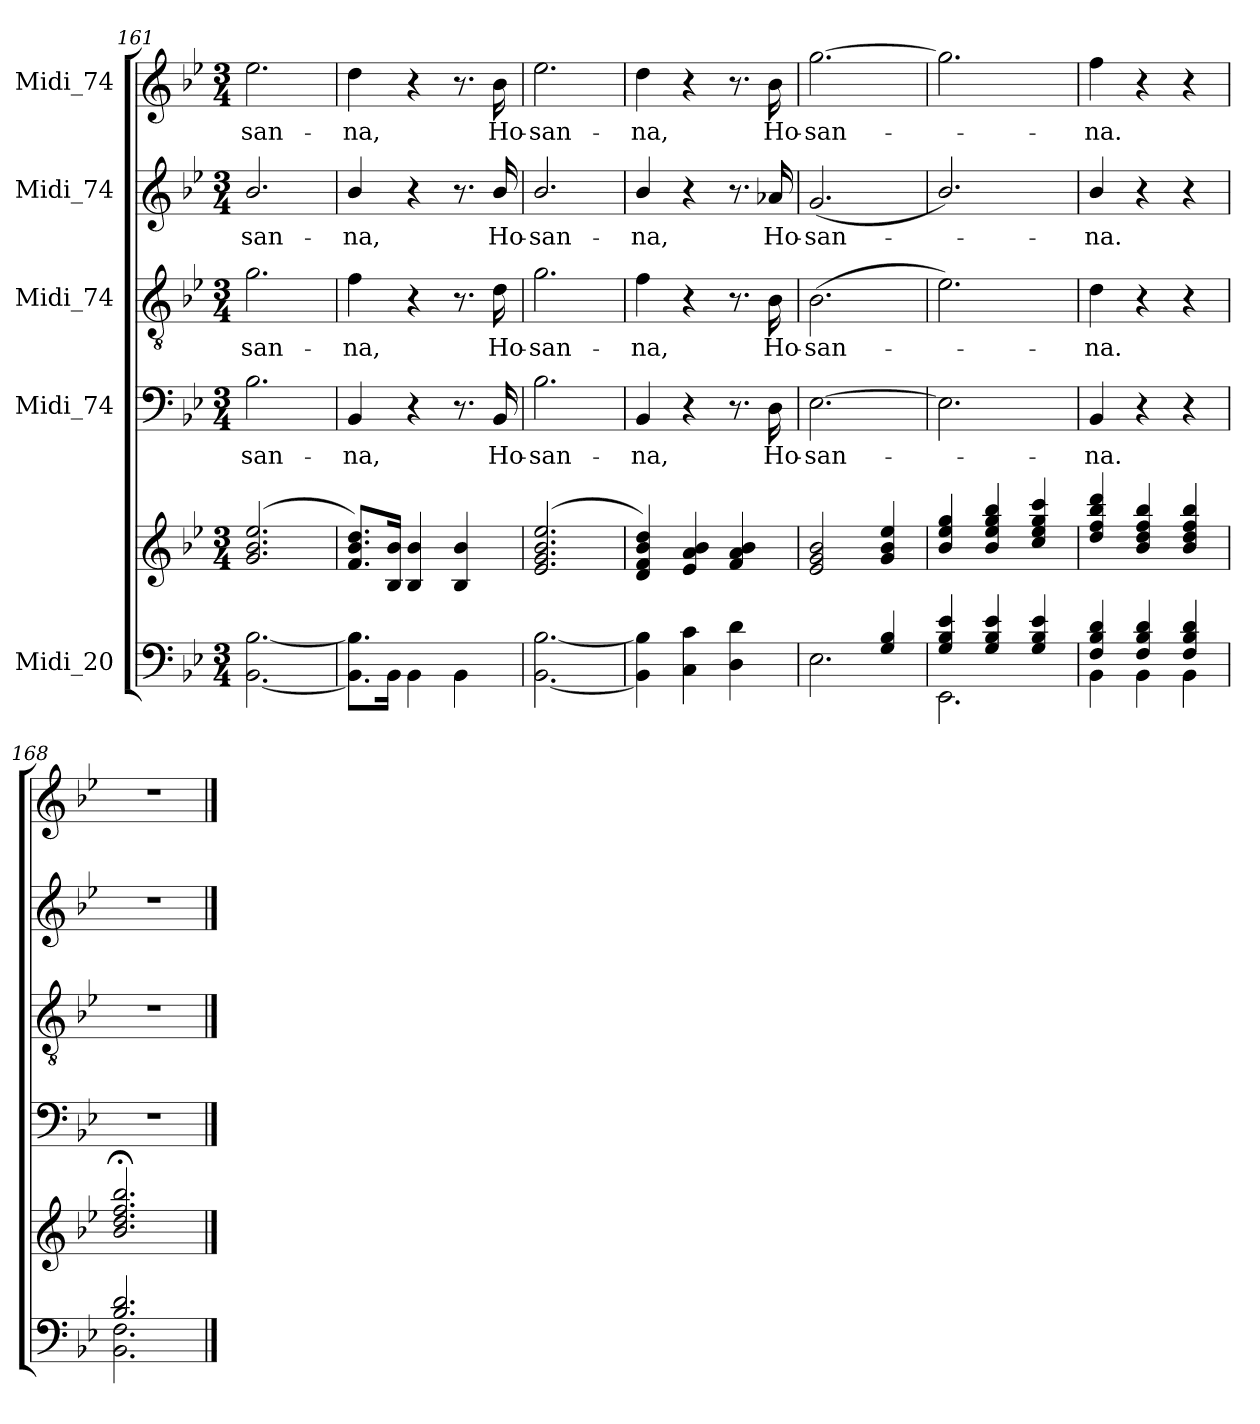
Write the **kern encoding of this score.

**kern	**kern	**kern	**text	**kern	**text	**kern	**text	**kern	**text
*part5	*part5	*part4	*part4	*part3	*part3	*part2	*part2	*part1	*part1
*staff6	*staff5	*staff4	*staff4	*staff3	*staff3	*staff2	*staff2	*staff1	*staff1
*I"Midi_20	*	*I"Midi_74	*	*I"Midi_74	*	*I"Midi_74	*	*I"Midi_74	*
*clefF4	*clefG2	*clefF4	*	*clefGv2	*	*clefG2	*	*clefG2	*
*k[b-e-]	*k[b-e-]	*k[b-e-]	*	*k[b-e-]	*	*k[b-e-]	*	*k[b-e-]	*
*B-:	*B-:	*B-:	*	*B-:	*	*B-:	*	*B-:	*
*M3/4	*M3/4	*M3/4	*	*M3/4	*	*M3/4	*	*M3/4	*
=161	=161	=161	=161	=161	=161	=161	=161	=161	=161
*	*^	*	*	*	*	*	*	*	*
!LO:N:vis=1	!	!LO:N:vis=1	!	!LO:LY:b	!	!LO:LY:b	!	!LO:LY:b	!	!LO:LY:b
*^	*	*	*	*	*	*	*	*	*	*
2.ryy	[2.BB-\ [2.B-\	(>2.g 2.b- 2.ee-	2.ryy	2.B-	-san-	2.g	-san-	2.b-/	-san-	2.ee-	-san-
=162	=162	=162	=162	=162	=162	=162	=162	=162	=162	=162	=162
!LO:N:vis=1	!	!	!LO:N:vis=1	!	!LO:LY:b	!	!LO:LY:b	!	!LO:LY:b	!	!LO:LY:b
2.ryy	8.BB-\] 8.B-\]L	8.f 8.b- 8.ddL)	2.ryy	4BB-	-na,	4f	-na,	4b-/	-na,	4dd	-na,
.	16BB-\J	16B- 16b-J	.	.	.	.	.	.	.	.	.
.	4BB-\	4B- 4b-	.	4r	.	4r	.	4r	.	4r	.
.	4BB-\	4B- 4b-	.	8.r	.	8.r	.	8.r	.	8.r	.
!	!	!	!	!	!LO:LY:b	!	!LO:LY:b	!	!LO:LY:b	!	!LO:LY:b
.	.	.	.	16BB-	Ho-	16d	Ho-	16b-/	Ho-	16b-	Ho-
=163	=163	=163	=163	=163	=163	=163	=163	=163	=163	=163	=163
!LO:N:vis=1	!	!	!LO:N:vis=1	!	!LO:LY:b	!	!LO:LY:b	!	!LO:LY:b	!	!LO:LY:b
2.ryy	[2.BB-\ [2.B-\	(<2.e- 2.g 2.b- 2.ee-	2.ryy	2.B-	-san-	2.g	-san-	2.b-/	-san-	2.ee-	-san-
=164	=164	=164	=164	=164	=164	=164	=164	=164	=164	=164	=164
!LO:N:vis=1	!	!	!LO:N:vis=1	!	!LO:LY:b	!	!LO:LY:b	!	!LO:LY:b	!	!LO:LY:b
2.ryy	4BB-\] 4B-\]	4d 4f 4b- 4dd)	2.ryy	4BB-	-na,	4f	-na,	4b-/	-na,	4dd	-na,
.	4C\ 4c\	4e- 4a 4b-	.	4r	.	4r	.	4r	.	4r	.
.	4D\ 4d\	4f 4a 4b-	.	8.r	.	8.r	.	8.r	.	8.r	.
!	!	!	!	!	!LO:LY:b	!	!LO:LY:b	!	!LO:LY:b	!	!LO:LY:b
.	.	.	.	16D	Ho-	16B-	Ho-	16a-X	Ho-	16b-	Ho-
=165	=165	=165	=165	=165	=165	=165	=165	=165	=165	=165	=165
!	!	!	!LO:N:vis=1	!	!LO:LY:b	!	!LO:LY:b	!	!LO:LY:b	!	!LO:LY:b
2ryy	2.E-\	2e- 2g 2b-	2.ryy	[2.E-	-san-	(>2.B-	-san-	(<2.g	-san-	[2.gg	-san-
4G/ 4B-/	.	4g 4b- 4ee-	.	.	.	.	.	.	.	.	.
=166	=166	=166	=166	=166	=166	=166	=166	=166	=166	=166	=166
!	!	!	!LO:N:vis=1	!	!	!	!	!	!	!	!
4G/ 4B-/ 4e-/	2.EE-\	4b- 4ee- 4gg	2.ryy	2.E-]	.	2.e-)	.	2.b-/)	.	2.gg]	.
4G/ 4B-/ 4e-/	.	4b- 4ee- 4gg 4bb-	.	.	.	.	.	.	.	.	.
4G/ 4B-/ 4e-/	.	4cc 4ee- 4gg 4ccc	.	.	.	.	.	.	.	.	.
=167	=167	=167	=167	=167	=167	=167	=167	=167	=167	=167	=167
!	!	!	!LO:N:vis=1	!	!LO:LY:b	!	!LO:LY:b	!	!LO:LY:b	!	!LO:LY:b
4F/ 4B-/ 4d/	4BB-\	4dd 4ff 4bb- 4ddd	2.ryy	4BB-	na.	4d	na.	4b-/	na.	4ff	na.
4F/ 4B-/ 4d/	4BB-\	4b- 4dd 4ff 4bb-	.	4r	.	4r	.	4r	.	4r	.
4F/ 4B-/ 4d/	4BB-\	4b- 4dd 4ff 4bb-	.	4r	.	4r	.	4r	.	4r	.
=168	=168	=168	=168	=168	=168	=168	=168	=168	=168	=168	=168
!	!	!	!LO:N:vis=1	!LO:N:vis=1	!	!LO:N:vis=1	!	!LO:N:vis=1	!	!LO:N:vis=1	!
2.B-/ 2.d/	2.BB-\ 2.F\	2.b-;< 2.dd;< 2.ff;< 2.bb-;<	2.ryy	2.r	.	2.r	.	2.r	.	2.r	.
*v	*v	*	*	*	*	*	*	*	*	*	*
*	*v	*v	*	*	*	*	*	*	*	*
==	==	==	==	==	==	==	==	==	==
*-	*-	*-	*-	*-	*-	*-	*-	*-	*-
